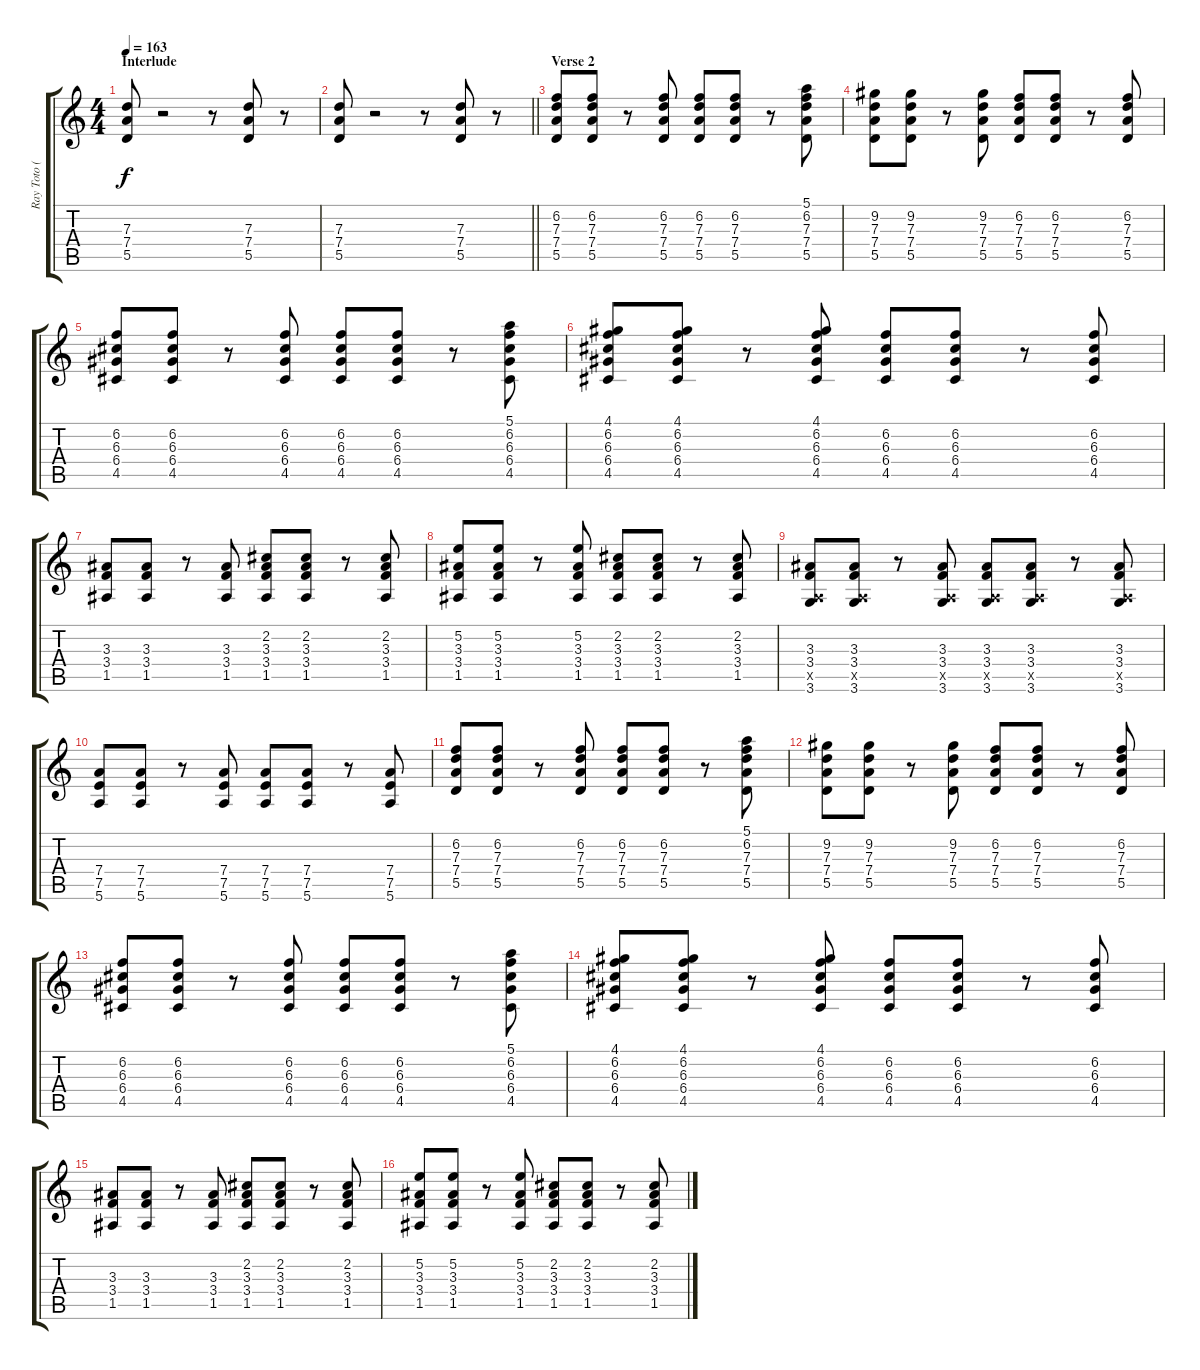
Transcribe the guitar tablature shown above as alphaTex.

\track ("Ray Toto (Guitar 1)" "Ray Toto (") {instrument distortionguitar}
\staff {score tabs}
\tuning (E4 B3 G3 D3 A2 E2) {hide}
\ts (4 4)
\section ("" "Interlude")
\tempo 163
\clef g2
\ks c
(7.3 7.4 5.5).8{dy f} r.2 r.8 (7.3 7.4 5.5).8 r.8 |
\barLineRight lightlight
(7.3 7.4 5.5).8 r.2 r.8 (7.3 7.4 5.5).8 r.8 |
\section ("" "Verse 2")
(6.2 7.3 7.4 5.5).8 (6.2 7.3 7.4 5.5).8 r.8 (6.2 7.3 7.4 5.5).8 (6.2 7.3 7.4 5.5).8 (6.2 7.3 7.4 5.5).8 r.8 (5.1 6.2 7.3 7.4 5.5).8 |
(9.2 7.3 7.4 5.5).8 (9.2 7.3 7.4 5.5).8 r.8 (9.2 7.3 7.4 5.5).8 (6.2 7.3 7.4 5.5).8 (6.2 7.3 7.4 5.5).8 r.8 (6.2 7.3 7.4 5.5).8 |
(6.2 6.3 6.4 4.5).8 (6.2 6.3 6.4 4.5).8 r.8 (6.2 6.3 6.4 4.5).8 (6.2 6.3 6.4 4.5).8 (6.2 6.3 6.4 4.5).8 r.8 (5.1 6.2 6.3 6.4 4.5).8 |
(4.1 6.2 6.3 6.4 4.5).8 (4.1 6.2 6.3 6.4 4.5).8 r.8 (4.1 6.2 6.3 6.4 4.5).8 (6.2 6.3 6.4 4.5).8 (6.2 6.3 6.4 4.5).8 r.8 (6.2 6.3 6.4 4.5).8 |
(3.3 3.4 1.5).8 (3.3 3.4 1.5).8 r.8 (3.3 3.4 1.5).8 (2.2 3.3 3.4 1.5).8 (2.2 3.3 3.4 1.5).8 r.8 (2.2 3.3 3.4 1.5).8 |
(5.2 3.3 3.4 1.5).8 (5.2 3.3 3.4 1.5).8 r.8 (5.2 3.3 3.4 1.5).8 (2.2 3.3 3.4 1.5).8 (2.2 3.3 3.4 1.5).8 r.8 (2.2 3.3 3.4 1.5).8 |
(3.3 3.4 0.5{x} 3.6).8 (3.3 3.4 0.5{x} 3.6).8 r.8 (3.3 3.4 0.5{x} 3.6).8 (3.3 3.4 0.5{x} 3.6).8 (3.3 3.4 0.5{x} 3.6).8 r.8 (3.3 3.4 0.5{x} 3.6).8 |
(7.4 7.5 5.6).8 (7.4 7.5 5.6).8 r.8 (7.4 7.5 5.6).8 (7.4 7.5 5.6).8 (7.4 7.5 5.6).8 r.8 (7.4 7.5 5.6).8 |
(6.2 7.3 7.4 5.5).8 (6.2 7.3 7.4 5.5).8 r.8 (6.2 7.3 7.4 5.5).8 (6.2 7.3 7.4 5.5).8 (6.2 7.3 7.4 5.5).8 r.8 (5.1 6.2 7.3 7.4 5.5).8 |
(9.2 7.3 7.4 5.5).8 (9.2 7.3 7.4 5.5).8 r.8 (9.2 7.3 7.4 5.5).8 (6.2 7.3 7.4 5.5).8 (6.2 7.3 7.4 5.5).8 r.8 (6.2 7.3 7.4 5.5).8 |
(6.2 6.3 6.4 4.5).8 (6.2 6.3 6.4 4.5).8 r.8 (6.2 6.3 6.4 4.5).8 (6.2 6.3 6.4 4.5).8 (6.2 6.3 6.4 4.5).8 r.8 (5.1 6.2 6.3 6.4 4.5).8 |
(4.1 6.2 6.3 6.4 4.5).8 (4.1 6.2 6.3 6.4 4.5).8 r.8 (4.1 6.2 6.3 6.4 4.5).8 (6.2 6.3 6.4 4.5).8 (6.2 6.3 6.4 4.5).8 r.8 (6.2 6.3 6.4 4.5).8 |
(3.3 3.4 1.5).8 (3.3 3.4 1.5).8 r.8 (3.3 3.4 1.5).8 (2.2 3.3 3.4 1.5).8 (2.2 3.3 3.4 1.5).8 r.8 (2.2 3.3 3.4 1.5).8 |
(5.2 3.3 3.4 1.5).8 (5.2 3.3 3.4 1.5).8 r.8 (5.2 3.3 3.4 1.5).8 (2.2 3.3 3.4 1.5).8 (2.2 3.3 3.4 1.5).8 r.8 (2.2 3.3 3.4 1.5).8
